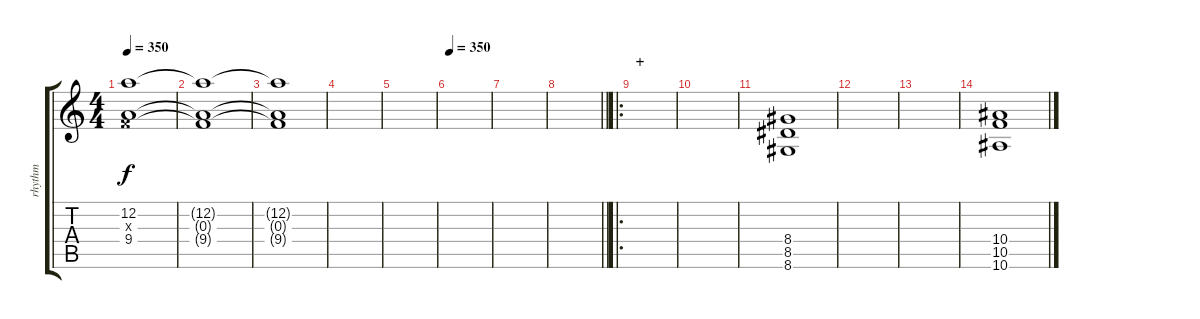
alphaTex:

\track ("rhythm" "rhythm") {instrument overdrivenguitar}
\staff {score tabs}
\tuning (D4 A3 F3 C3 G2 C2) {hide}
\ts (4 4)
\tempo 350
\clef g2
\ks c
(12.2 0.3{x} 9.4).1{dy f} |
(12.2{t} 0.3{t} 9.4{t}).1 |
(12.2{t} 0.3{t} 9.4{t}).1 |
|
|
\tempo 350
|
|
\barLineRight lightlight
|
\ro
\section ("" "+")
|
|
(8.4 8.5 8.6).1 |
|
|
(10.4 10.5 10.6).1
